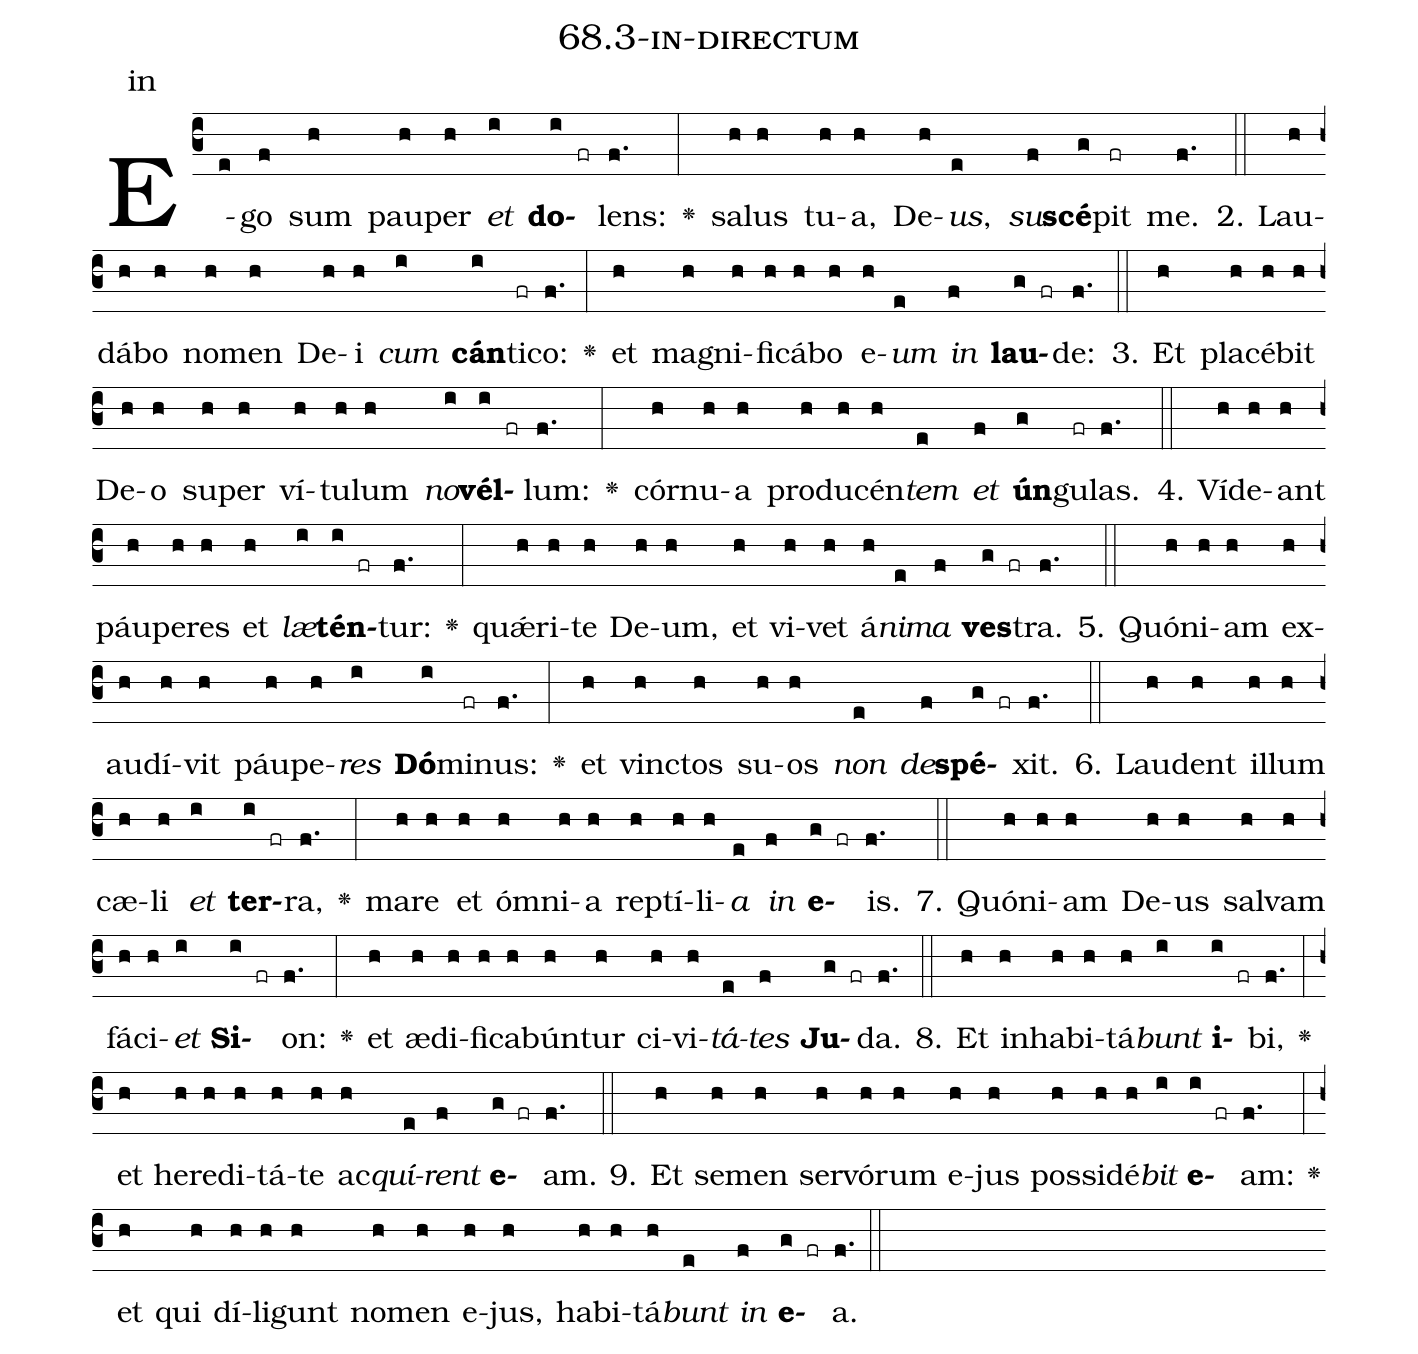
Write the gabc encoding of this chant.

name: 68.3-in-directum;
annotation: in;
%%
(c3)E(e)go(f) sum(h) pau(h)per(h) <i>et</i>(i) <b>do</b>(i fr)lens:(f.) <v>\greheightstar</v>(:) sa(h)lus(h) tu(h)a,(h) De(h)<i>us</i>,(e) <i>su</i>(f)<b>scé</b>(g)pit(fr) me.(f.) (::)
2. Lau(h)dá(h)bo(h) no(h)men(h) De(h)i(h) <i>cum</i>(i) <b>cán</b>(i)ti(fr)co:(f.) <v>\greheightstar</v>(:) et(h) ma(h)gni(h)fi(h)cá(h)bo(h) e(h)<i>um</i>(e) <i>in</i>(f) <b>lau</b>(g fr)de:(f.) (::)
3. Et(h) pla(h)cé(h)bit(h) De(h)o(h) su(h)per(h) ví(h)tu(h)lum(h) <i>no</i>(i)<b>vél</b>(i fr)lum:(f.) <v>\greheightstar</v>(:) cór(h)nu(h)a(h) pro(h)du(h)cén(h)<i>tem</i>(e) <i>et</i>(f) <b>ún</b>(g)gu(fr)las.(f.) (::)
4. Ví(h)de(h)ant(h) páu(h)pe(h)res(h) et(h) <i>læ</i>(i)<b>tén</b>(i fr)tur:(f.) <v>\greheightstar</v>(:) quǽ(h)ri(h)te(h) De(h)um,(h) et(h) vi(h)vet(h) á(h)<i>ni</i>(e)<i>ma</i>(f) <b>ves</b>(g fr)tra.(f.) (::)
5. Quón(h)i(h)am(h) ex(h)au(h)dí(h)vit(h) páu(h)pe(h)<i>res</i>(i) <b>Dó</b>(i)mi(fr)nus:(f.) <v>\greheightstar</v>(:) et(h) vinc(h)tos(h) su(h)os(h) <i>non</i>(e) <i>de</i>(f)<b>spé</b>(g fr)xit.(f.) (::)
6. Lau(h)dent(h) il(h)lum(h) cæ(h)li(h) <i>et</i>(i) <b>ter</b>(i fr)ra,(f.) <v>\greheightstar</v>(:) ma(h)re(h) et(h) óm(h)ni(h)a(h) rep(h)tí(h)li(h)<i>a</i>(e) <i>in</i>(f) <b>e</b>(g fr)is.(f.) (::)
7. Quón(h)i(h)am(h) De(h)us(h) sal(h)vam(h) fá(h)ci(h)<i>et</i>(i) <b>Si</b>(i fr)on:(f.) <v>\greheightstar</v>(:) et(h) æ(h)di(h)fi(h)ca(h)bún(h)tur(h) ci(h)vi(h)<i>tá</i>(e)<i>tes</i>(f) <b>Ju</b>(g fr)da.(f.) (::)
8. Et(h) in(h)ha(h)bi(h)tá(h)<i>bunt</i>(i) <b>i</b>(i fr)bi,(f.) <v>\greheightstar</v>(:) et(h) he(h)re(h)di(h)tá(h)te(h) ac(h)<i>quí</i>(e)<i>rent</i>(f) <b>e</b>(g fr)am.(f.) (::)
9. Et(h) se(h)men(h) ser(h)vó(h)rum(h) e(h)jus(h) pos(h)si(h)dé(h)<i>bit</i>(i) <b>e</b>(i fr)am:(f.) <v>\greheightstar</v>(:) et(h) qui(h) dí(h)li(h)gunt(h) no(h)men(h) e(h)jus,(h) ha(h)bi(h)tá(h)<i>bunt</i>(e) <i>in</i>(f) <b>e</b>(g fr)a.(f.) (::)
